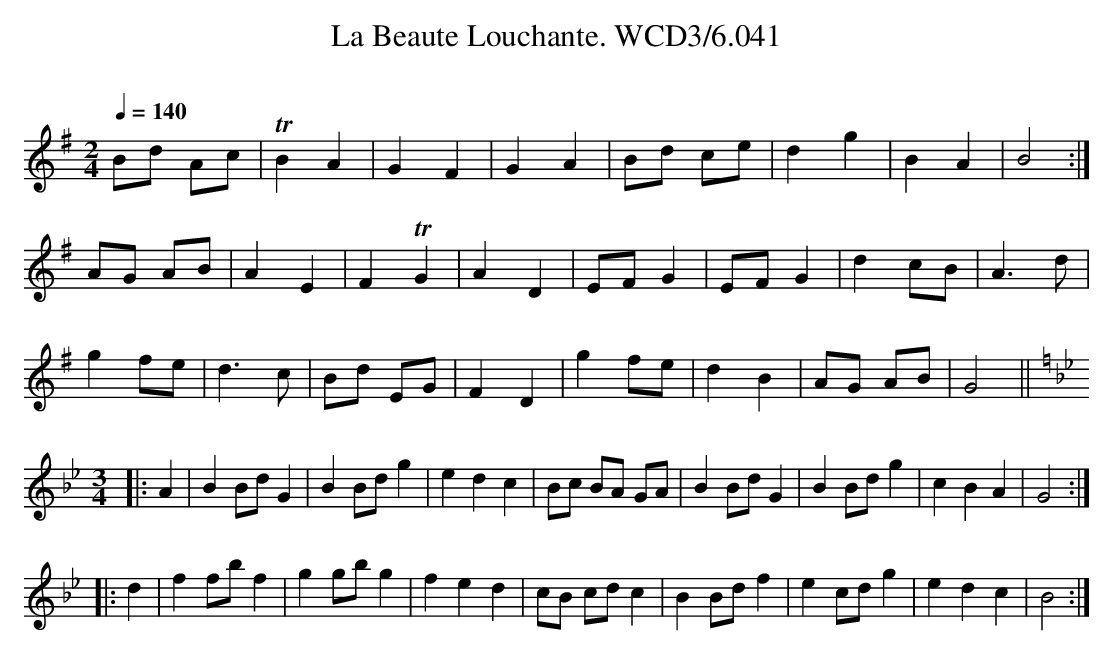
X:1
T:Beaute Louchante. WCD3/6.041, La
O:
M:2/4
L:1/8
Q:1/4=140
K:G
Bd Ac|TB2 A2|G2 F2|G2 A2|Bd ce|d2 g2|B2 A2|B4:|
AG AB|A2 E2|F2 TG2|A2 D2|EF G2|EF G2|d2 cB|A3 d|
g2 fe|d3 c|Bd EG|F2 D2|g2 fe|d2 B2|AG AB|G4||
M:3/4
K:Bb
|:A2|B2 Bd G2|B2 Bd g2|e2 d2 c2|Bc BA GA|B2 Bd G2|B2 Bd g2|c2 B2 A2|G4:|
|:d2|f2 fb f2|g2 gb g2|f2 e2 d2|cB cd c2|B2 Bd f2|e2 cd g2|e2 d2 c2|B4:|
